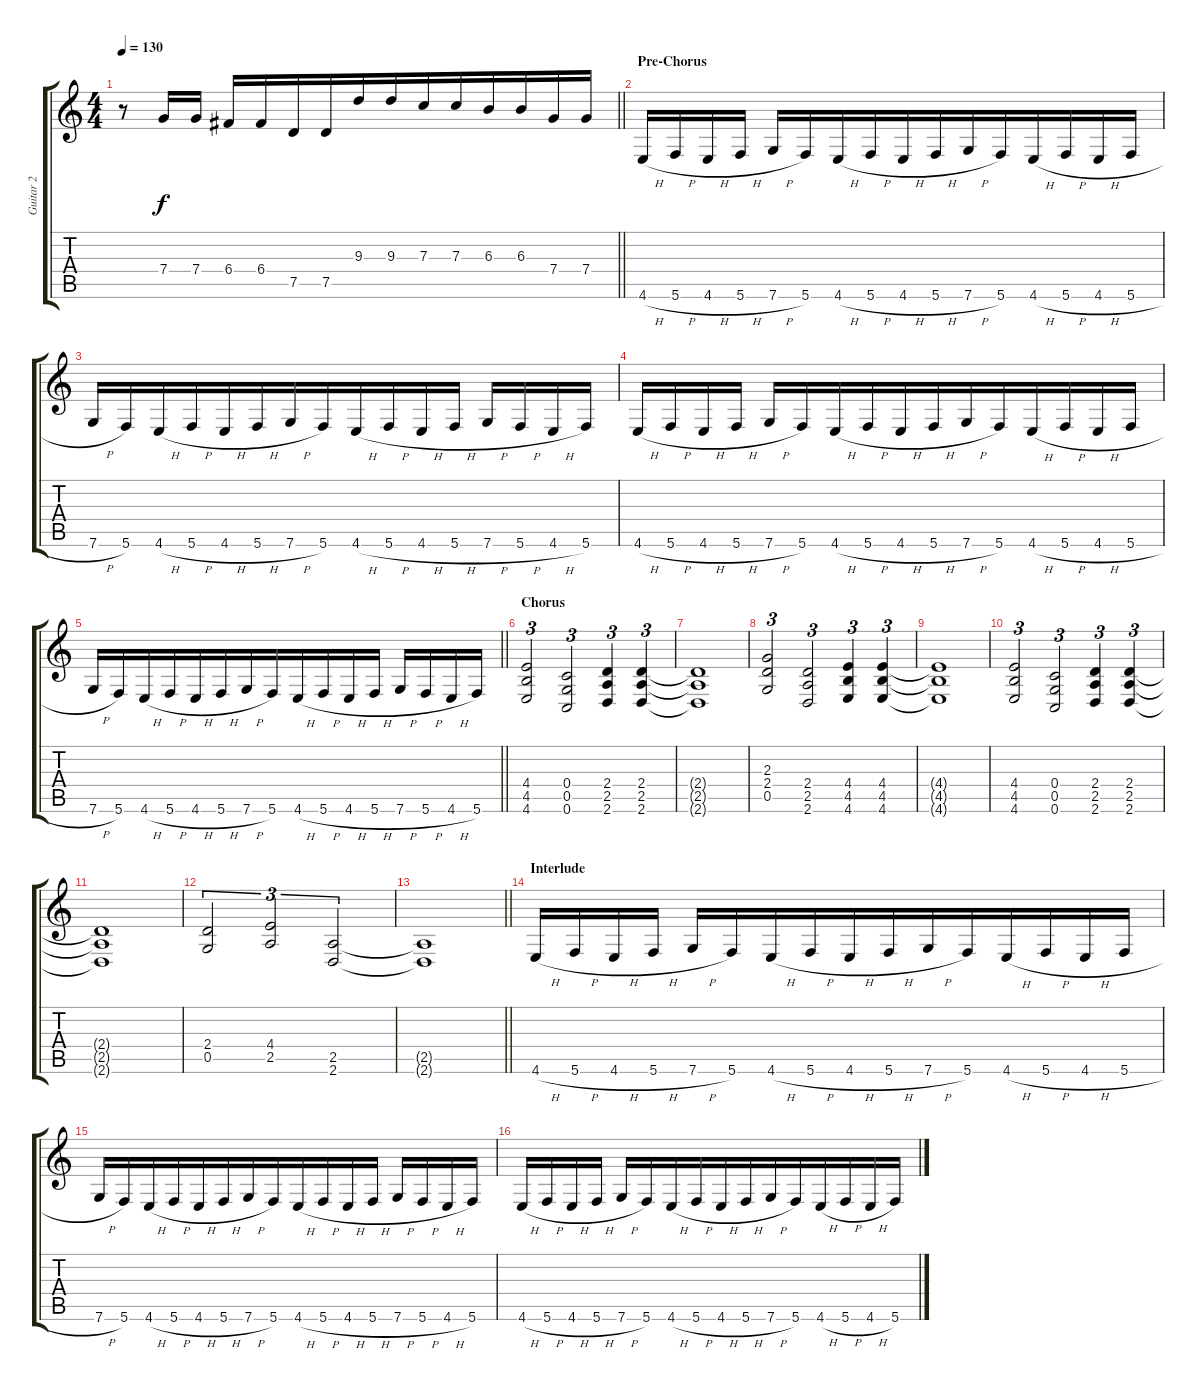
\track ("Guitar 2" "Guitar 2") {instrument distortionguitar}
\staff {score tabs}
\tuning (D4 A3 F3 C3 G2 C2) {hide}
\ts (4 4)
\tempo 130
\clef g2
\barLineRight lightlight
\ks c
r.8{dy f} 7.4.16{beam merge} 7.4.16 6.4.16{beam merge} 6.4.16{beam merge} 7.5.16{beam merge} 7.5.16{beam merge} 9.3.16{beam merge} 9.3.16{beam merge} 7.3.16{beam merge} 7.3.16{beam merge} 6.3.16{beam merge} 6.3.16{beam merge} 7.4.16{beam merge} 7.4.16 |
\section ("" "Pre-Chorus")
4.6{h}.16 5.6{h}.16{beam merge} 4.6{h}.16{beam merge} 5.6{h}.16 7.6{h}.16 5.6.16{beam merge} 4.6{h}.16 5.6{h}.16{beam merge} 4.6{h}.16{beam merge} 5.6{h}.16 7.6{h}.16 5.6.16{beam merge} 4.6{h}.16 5.6{h}.16{beam merge} 4.6{h}.16{beam merge} 5.6{h}.16 |
7.6{h}.16 5.6.16{beam merge} 4.6{h}.16 5.6{h}.16{beam merge} 4.6{h}.16{beam merge} 5.6{h}.16 7.6{h}.16 5.6.16{beam merge} 4.6{h}.16 5.6{h}.16{beam merge} 4.6{h}.16{beam merge} 5.6{h}.16 7.6{h}.16 5.6{h}.16 4.6{h}.16 5.6.16 |
4.6{h}.16 5.6{h}.16{beam merge} 4.6{h}.16{beam merge} 5.6{h}.16 7.6{h}.16 5.6.16{beam merge} 4.6{h}.16 5.6{h}.16{beam merge} 4.6{h}.16{beam merge} 5.6{h}.16 7.6{h}.16 5.6.16{beam merge} 4.6{h}.16 5.6{h}.16{beam merge} 4.6{h}.16{beam merge} 5.6{h}.16 |
\barLineRight lightlight
7.6{h}.16 5.6.16{beam merge} 4.6{h}.16 5.6{h}.16{beam merge} 4.6{h}.16{beam merge} 5.6{h}.16 7.6{h}.16 5.6.16{beam merge} 4.6{h}.16 5.6{h}.16{beam merge} 4.6{h}.16{beam merge} 5.6{h}.16 7.6{h}.16 5.6{h}.16 4.6{h}.16 5.6.16 |
\section ("" "Chorus")
(4.4 4.5 4.6).2{tu (3 2)} (0.4 0.5 0.6).2{tu (3 2) beam merge} (2.4 2.5 2.6).4{tu (3 2) beam merge} (2.4 2.5 2.6).4{tu (3 2)} |
(2.4{t} 2.5{t} 2.6{t}).1 |
(2.3 2.4 0.5).2{tu (3 2)} (2.4 2.5 2.6).2{tu (3 2) beam merge} (4.4 4.5 4.6).4{tu (3 2) beam merge} (4.4 4.5 4.6).4{tu (3 2)} |
(4.4{t} 4.5{t} 4.6{t}).1 |
(4.4 4.5 4.6).2{tu (3 2)} (0.4 0.5 0.6).2{tu (3 2) beam merge} (2.4 2.5 2.6).4{tu (3 2) beam merge} (2.4 2.5 2.6).4{tu (3 2)} |
(2.4{t} 2.5{t} 2.6{t}).1 |
(2.4 0.5).2{tu (3 2)} (4.4 2.5).2{tu (3 2)} (2.5 2.6).2{tu (3 2)} |
\barLineRight lightlight
(2.5{t} 2.6{t}).1 |
\section ("" "Interlude")
4.6{h}.16 5.6{h}.16{beam merge} 4.6{h}.16{beam merge} 5.6{h}.16 7.6{h}.16 5.6.16{beam merge} 4.6{h}.16 5.6{h}.16{beam merge} 4.6{h}.16{beam merge} 5.6{h}.16 7.6{h}.16 5.6.16{beam merge} 4.6{h}.16 5.6{h}.16{beam merge} 4.6{h}.16{beam merge} 5.6{h}.16 |
7.6{h}.16 5.6.16{beam merge} 4.6{h}.16 5.6{h}.16{beam merge} 4.6{h}.16{beam merge} 5.6{h}.16 7.6{h}.16 5.6.16{beam merge} 4.6{h}.16 5.6{h}.16{beam merge} 4.6{h}.16{beam merge} 5.6{h}.16 7.6{h}.16 5.6{h}.16 4.6{h}.16 5.6.16 |
4.6{h}.16 5.6{h}.16{beam merge} 4.6{h}.16{beam merge} 5.6{h}.16 7.6{h}.16 5.6.16{beam merge} 4.6{h}.16 5.6{h}.16{beam merge} 4.6{h}.16{beam merge} 5.6{h}.16 7.6{h}.16 5.6.16{beam merge} 4.6{h}.16 5.6{h}.16{beam merge} 4.6{h}.16{beam merge} 5.6{h}.16
